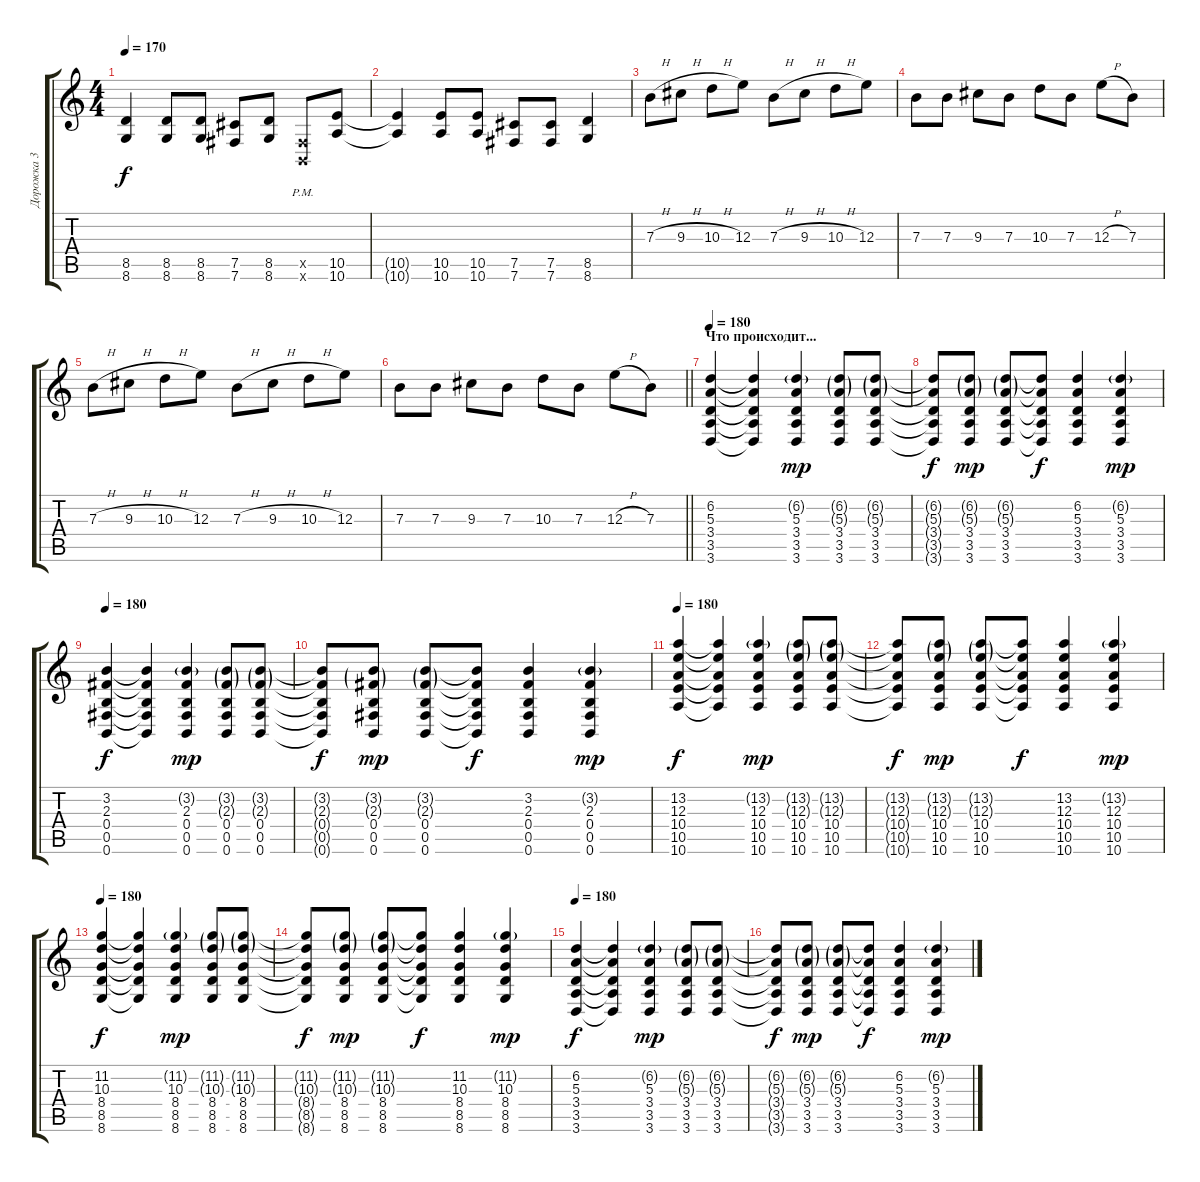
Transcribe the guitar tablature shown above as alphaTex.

\track ("Дорожка 3" "Дорожка 3") {instrument distortionguitar}
\staff {score tabs}
\tuning (Db4 Ab3 E3 B2 Gb2 B1) {hide}
\ts (4 4)
\tempo 170
\clef g2
\ks c
(8.5{t} 8.6{t}).4{dy f} (8.5 8.6).8 (8.5 8.6).8 (7.5 7.6).8 (8.5 8.6).8 (0.5{x} 0.6{pm x}).8 (10.5 10.6).8 |
(10.5{t} 10.6{t}).4 (10.5 10.6).8 (10.5 10.6).8 (7.5 7.6).8 (7.5 7.6).8 (8.5 8.6).4 |
7.3{h}.8 9.3{h}.8 10.3{h}.8 12.3.8 7.3{h}.8 9.3{h}.8 10.3{h}.8 12.3.8 |
7.3.8 7.3.8 9.3.8 7.3.8 10.3.8 7.3.8 12.3{h}.8 7.3.8 |
7.3{h}.8 9.3{h}.8 10.3{h}.8 12.3.8 7.3{h}.8 9.3{h}.8 10.3{h}.8 12.3.8 |
\barLineRight lightlight
7.3.8 7.3.8 9.3.8 7.3.8 10.3.8 7.3.8 12.3{h}.8 7.3.8 |
\section ("" "Что происходит...")
\tempo 180
(6.2 5.3 3.4 3.5 3.6).4 (6.2{t} 5.3{t} 3.4{t} 3.5{t} 3.6{t}).4 (6.2{g} 5.3 3.4 3.5 3.6).4{dy mp} (6.2{g} 5.3{g} 3.4 3.5 3.6).8 (6.2{g} 5.3{g} 3.4 3.5 3.6).8 |
(6.2{t} 5.3{t} 3.4{t} 3.5{t} 3.6{t}).8{dy f} (6.2{g} 5.3{g} 3.4 3.5 3.6).8{dy mp} (6.2{g} 5.3{g} 3.4 3.5 3.6).8 (6.2{t} 5.3{t} 3.4{t} 3.5{t} 3.6{t}).8{dy f} (6.2 5.3 3.4 3.5 3.6).4 (6.2{g} 5.3 3.4 3.5 3.6).4{dy mp} |
\tempo 180
(3.2 2.3 0.4 0.5 0.6).4{dy f} (3.2{t} 2.3{t} 0.4{t} 0.5{t} 0.6{t}).4 (3.2{g} 2.3 0.4 0.5 0.6).4{dy mp} (3.2{g} 2.3{g} 0.4 0.5 0.6).8 (3.2{g} 2.3{g} 0.4 0.5 0.6).8 |
(3.2{t} 2.3{t} 0.4{t} 0.5{t} 0.6{t}).8{dy f} (3.2{g} 2.3{g} 0.4 0.5 0.6).8{dy mp} (3.2{g} 2.3{g} 0.4 0.5 0.6).8 (3.2{t} 2.3{t} 0.4{t} 0.5{t} 0.6{t}).8{dy f} (3.2 2.3 0.4 0.5 0.6).4 (3.2{g} 2.3 0.4 0.5 0.6).4{dy mp} |
\tempo 180
(13.2 12.3 10.4 10.5 10.6).4{dy f} (13.2{t} 12.3{t} 10.4{t} 10.5{t} 10.6{t}).4 (13.2{g} 12.3 10.4 10.5 10.6).4{dy mp} (13.2{g} 12.3{g} 10.4 10.5 10.6).8 (13.2{g} 12.3{g} 10.4 10.5 10.6).8 |
(13.2{t} 12.3{t} 10.4{t} 10.5{t} 10.6{t}).8{dy f} (13.2{g} 12.3{g} 10.4 10.5 10.6).8{dy mp} (13.2{g} 12.3{g} 10.4 10.5 10.6).8 (13.2{t} 12.3{t} 10.4{t} 10.5{t} 10.6{t}).8{dy f} (13.2 12.3 10.4 10.5 10.6).4 (13.2{g} 12.3 10.4 10.5 10.6).4{dy mp} |
\tempo 180
(11.2 10.3 8.4 8.5 8.6).4{dy f} (11.2{t} 10.3{t} 8.4{t} 8.5{t} 8.6{t}).4 (11.2{g} 10.3 8.4 8.5 8.6).4{dy mp} (11.2{g} 10.3{g} 8.4 8.5 8.6).8 (11.2{g} 10.3{g} 8.4 8.5 8.6).8 |
(11.2{t} 10.3{t} 8.4{t} 8.5{t} 8.6{t}).8{dy f} (11.2{g} 10.3{g} 8.4 8.5 8.6).8{dy mp} (11.2{g} 10.3{g} 8.4 8.5 8.6).8 (11.2{t} 10.3{t} 8.4{t} 8.5{t} 8.6{t}).8{dy f} (11.2 10.3 8.4 8.5 8.6).4 (11.2{g} 10.3 8.4 8.5 8.6).4{dy mp} |
\tempo 180
(6.2 5.3 3.4 3.5 3.6).4{dy f} (6.2{t} 5.3{t} 3.4{t} 3.5{t} 3.6{t}).4 (6.2{g} 5.3 3.4 3.5 3.6).4{dy mp} (6.2{g} 5.3{g} 3.4 3.5 3.6).8 (6.2{g} 5.3{g} 3.4 3.5 3.6).8 |
(6.2{t} 5.3{t} 3.4{t} 3.5{t} 3.6{t}).8{dy f} (6.2{g} 5.3{g} 3.4 3.5 3.6).8{dy mp} (6.2{g} 5.3{g} 3.4 3.5 3.6).8 (6.2{t} 5.3{t} 3.4{t} 3.5{t} 3.6{t}).8{dy f} (6.2 5.3 3.4 3.5 3.6).4 (6.2{g} 5.3 3.4 3.5 3.6).4{dy mp}
